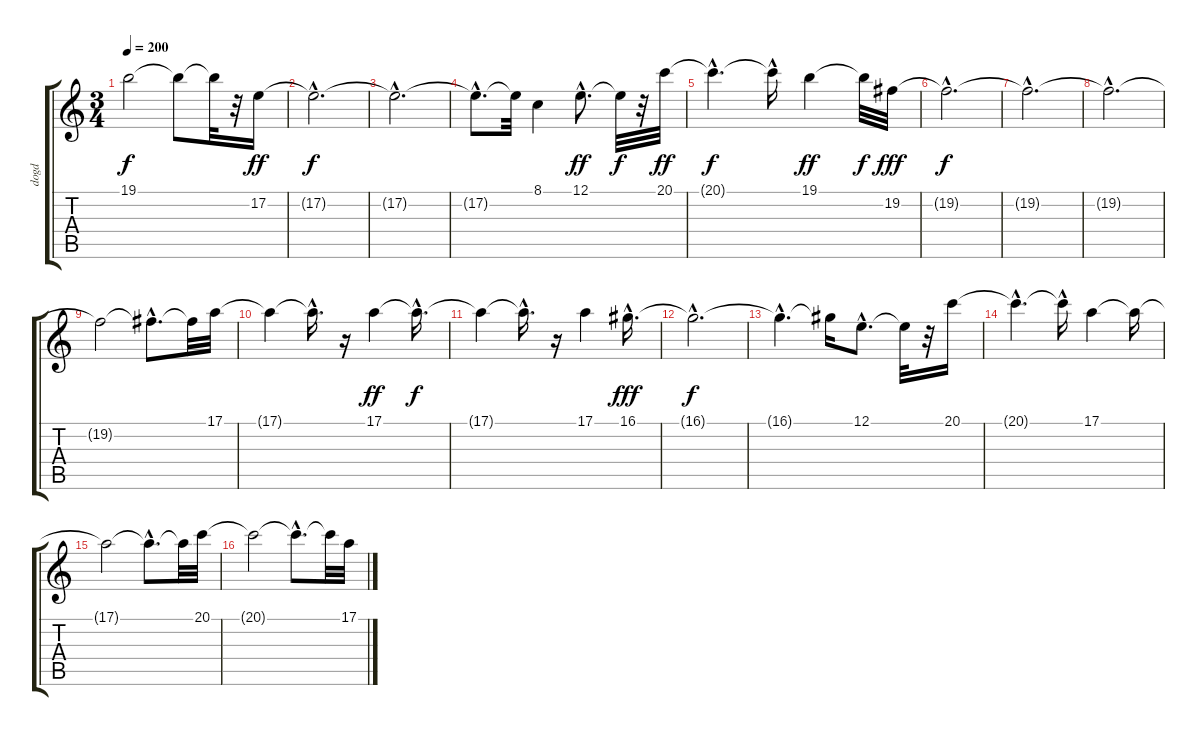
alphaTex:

\track ("dogd" "dogd") {instrument electricpiano2}
\staff {score tabs}
\tuning (E4 B3 G3 D3 A2 E2) {hide}
\ts (3 4)
\tempo 200
\clef g2
\ks c
19.1{t}.2{dy f} 19.1{t}.8 19.1{t}.32 r.32 17.2.16{dy ff} |
17.2{hac t}.2{d dy f} |
17.2{hac t}.2{d} |
17.2{hac t}.8{d} 17.2{t}.32 8.1.4 12.1{hac}.8{d dy ff} 12.1{t}.32{dy f} r.32 20.1.32{dy ff} |
20.1{hac t}.4{d dy f} 20.1{hac t}.16 19.1.4{dy ff} 19.1{t}.32{dy f} 19.2.32{dy fff} |
19.2{hac t}.2{d dy f} |
19.2{hac t}.2{d} |
19.2{hac t}.2{d} |
19.2{t}.2 19.2{hac t}.8{d} 19.2{t}.32 17.1.32 |
17.1{t}.4 17.1{hac t}.16{d} r.16 17.1.4{dy ff} 17.1{hac t}.16{d dy f} |
17.1{t}.4 17.1{hac t}.16{d} r.16 17.1.4 16.1{hac}.16{d dy fff} |
16.1{hac t}.2{d dy f} |
16.1{hac t}.4{d} 16.1{t}.16 12.1{hac}.8{d} 12.1{t}.32 r.32 20.1.16 |
20.1{hac t}.4{d} 20.1{hac t}.16 17.1.4 17.1{t}.16 |
17.1{t}.2 17.1{hac t}.8{d} 17.1{t}.32 20.1.32 |
20.1{t}.2 20.1{hac t}.8{d} 20.1{t}.32 17.1.32
